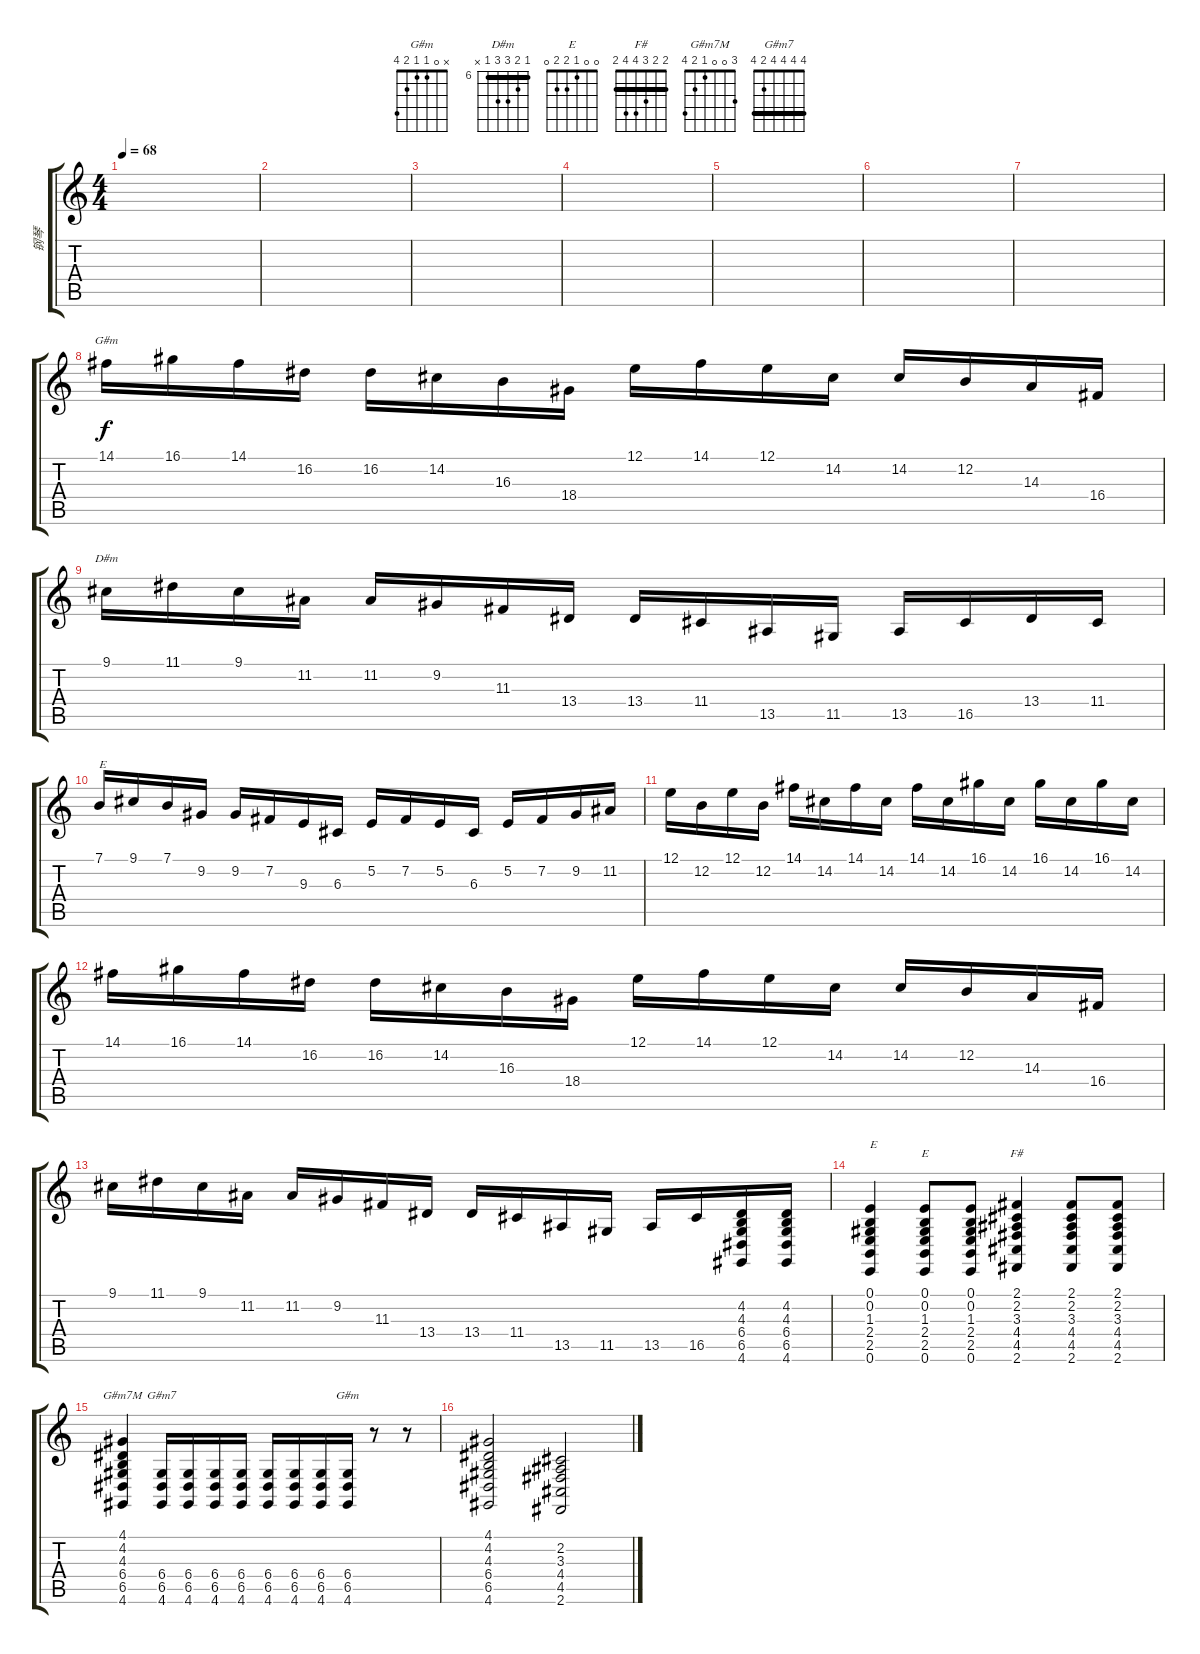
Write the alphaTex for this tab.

\track ("钢琴" "钢琴") {instrument acousticgrandpiano}
\staff {score tabs}
\tuning (E4 B3 G3 D3 A2 E2) {hide}
\chord ("G#m" 4 4 4 6 6 4) {firstfret 4 barre 4}
\chord ("D#m" 6 7 8 8 6 x) {firstfret 6 barre 6}
\chord ("E" 0 0 1 2 2 0)
\chord ("F#" 2 2 3 4 4 2) {barre 2}
\chord ("G#m7M" 3 0 0 1 2 4)
\chord ("G#m7" 4 4 4 4 2 4) {barre 4}
\chord ("G#m" x 0 1 1 2 4)
\ts (4 4)
\tempo 68
\clef g2
\ks c
|
|
|
|
|
|
|
14.1.16{ch "G#m"} 16.1.16 14.1.16 16.2.16 16.2.16 14.2.16 16.3.16 18.4.16 12.1.16 14.1.16 12.1.16 14.2.16 14.2.16 12.2.16 14.3.16 16.4.16 |
9.1.16{ch "D#m"} 11.1.16 9.1.16 11.2.16 11.2.16 9.2.16 11.3.16 13.4.16 13.4.16 11.4.16 13.5.16 11.5.16 13.5.16 16.5.16 13.4.16 11.4.16 |
7.1.16{txt "E"} 9.1.16 7.1.16 9.2.16 9.2.16 7.2.16 9.3.16 6.3.16 5.2.16 7.2.16 5.2.16 6.3.16 5.2.16 7.2.16 9.2.16 11.2.16 |
12.1.16 12.2.16 12.1.16 12.2.16 14.1.16 14.2.16 14.1.16 14.2.16 14.1.16 14.2.16 16.1.16 14.2.16 16.1.16 14.2.16 16.1.16 14.2.16 |
14.1.16 16.1.16 14.1.16 16.2.16 16.2.16 14.2.16 16.3.16 18.4.16 12.1.16 14.1.16 12.1.16 14.2.16 14.2.16 12.2.16 14.3.16 16.4.16 |
9.1.16 11.1.16 9.1.16 11.2.16 11.2.16 9.2.16 11.3.16 13.4.16 13.4.16 11.4.16 13.5.16 11.5.16 13.5.16 16.5.16 (4.2 4.3 6.4 6.5 4.6).16 (4.2 4.3 6.4 6.5 4.6).16 |
(0.1 0.2 1.3 2.4 2.5 0.6).4{txt "E"} (0.1 0.2 1.3 2.4 2.5 0.6).8{ch "E"} (0.1 0.2 1.3 2.4 2.5 0.6).8 (2.1 2.2 3.3 4.4 4.5 2.6).4{ch "F#"} (2.1 2.2 3.3 4.4 4.5 2.6).8 (2.1 2.2 3.3 4.4 4.5 2.6).8 |
(4.1 4.2 4.3 6.4 6.5 4.6).4{ch "G#m7M"} (6.4 6.5 4.6).16{ch "G#m7"} (6.4 6.5 4.6).16 (6.4 6.5 4.6).16 (6.4 6.5 4.6).16 (6.4 6.5 4.6).16 (6.4 6.5 4.6).16 (6.4 6.5 4.6).16 (6.4 6.5 4.6).16{ch "G#m"} r.8 r.8 |
(4.1 4.2 4.3 6.4 6.5 4.6).2 (2.2 3.3 4.4 4.5 2.6).2
